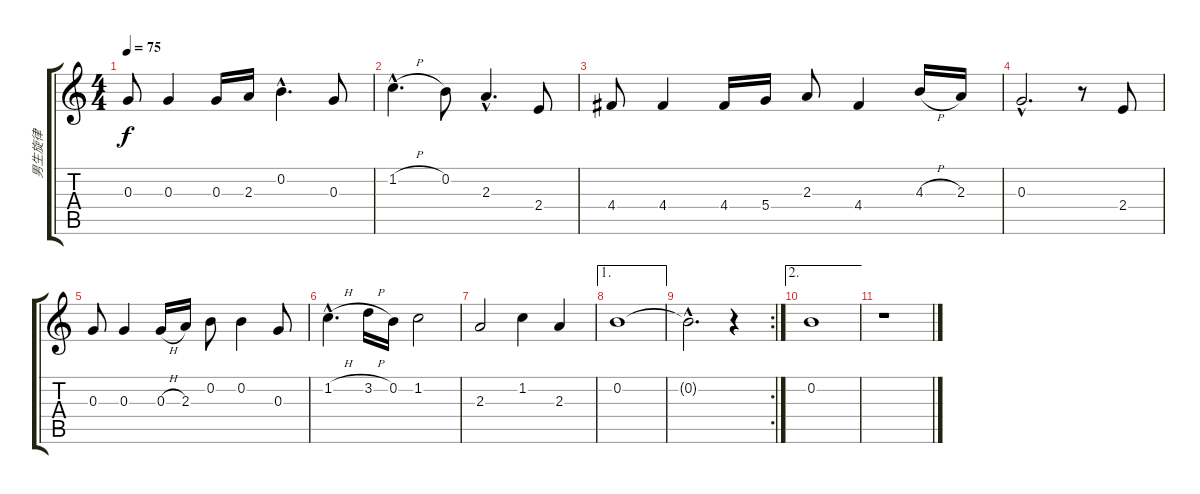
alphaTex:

\track ("男生旋律" "男生旋律") {instrument overdrivenguitar}
\staff {score tabs}
\tuning (E4 B3 G3 D3 A2 E2) {hide}
\ts (4 4)
\tempo 75
\clef g2
\ks c
0.3.8{dy f} 0.3.4 0.3.16 2.3.16 0.2{hac}.4{d} 0.3.8 |
1.2{h hac}.4{d} 0.2.8 2.3{hac}.4{d} 2.4.8 |
4.4.8 4.4.4 4.4.16 5.4.16 2.3.8 4.4.4 4.3{h}.16 2.3.16 |
0.3{hac}.2{d} r.8 2.4.8 |
0.3.8 0.3.4 0.3{h}.16 2.3.16 0.2.8 0.2.4 0.3.8 |
1.2{h hac}.4{d} 3.2{h}.16 0.2.16 1.2.2 |
2.3.2 1.2.4 2.3.4 |
\ae 1
0.2.1 |
\rc 2
0.2{hac t}.2{d} r.4 |
\ae 2
0.2.1 |
r.1
